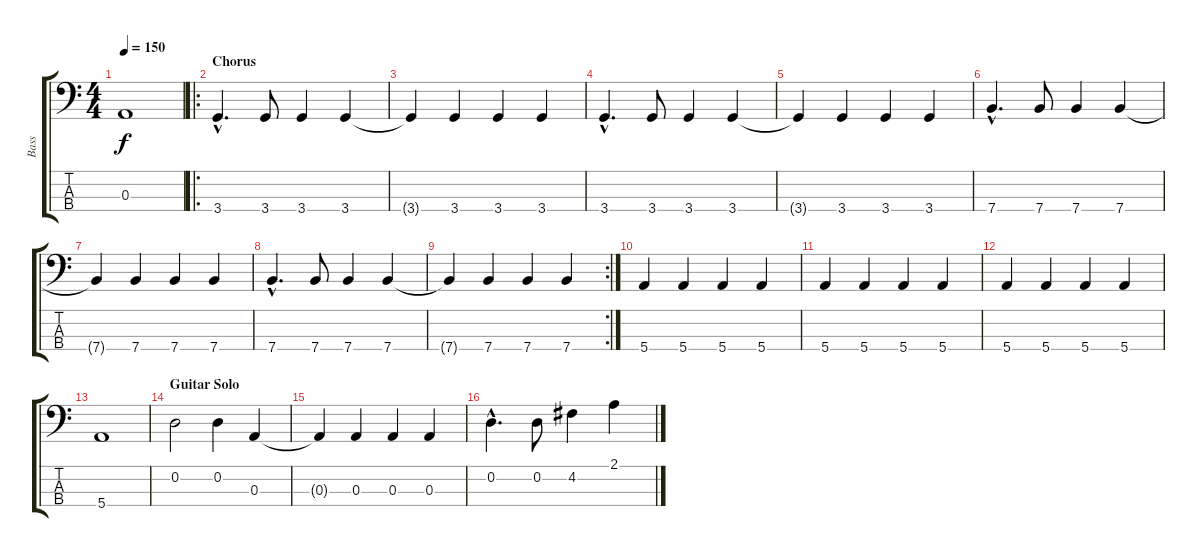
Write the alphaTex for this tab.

\track ("Bass" "Bass") {instrument electricbassfinger}
\staff {score tabs}
\tuning (G2 D2 A1 E1) {hide}
\ts (4 4)
\tempo 150
\clef f4
\ks c
0.3{t}.1{dy f} |
\ro
\section ("" "Chorus")
3.4{hac}.4{d volume 14} 3.4.8 3.4.4 3.4.4 |
3.4{t}.4 3.4.4 3.4.4 3.4.4 |
3.4{hac}.4{d volume 14} 3.4.8 3.4.4 3.4.4 |
3.4{t}.4 3.4.4 3.4.4 3.4.4 |
7.4{hac}.4{d volume 14} 7.4.8 7.4.4 7.4.4 |
7.4{t}.4 7.4.4 7.4.4 7.4.4 |
7.4{hac}.4{d volume 14} 7.4.8 7.4.4 7.4.4 |
\rc 2
7.4{t}.4 7.4.4 7.4.4 7.4.4 |
5.4.4{volume 8} 5.4.4{volume 11} 5.4.4 5.4.4 |
5.4.4 5.4.4 5.4.4 5.4.4 |
5.4.4 5.4.4 5.4.4 5.4.4 |
5.4.1 |
\section ("" "Guitar Solo")
0.2.2{volume 8} 0.2.4 0.3.4 |
0.3{t}.4 0.3.4 0.3.4 0.3.4 |
0.2{hac}.4{d} 0.2.8 4.2.4 2.1.4
